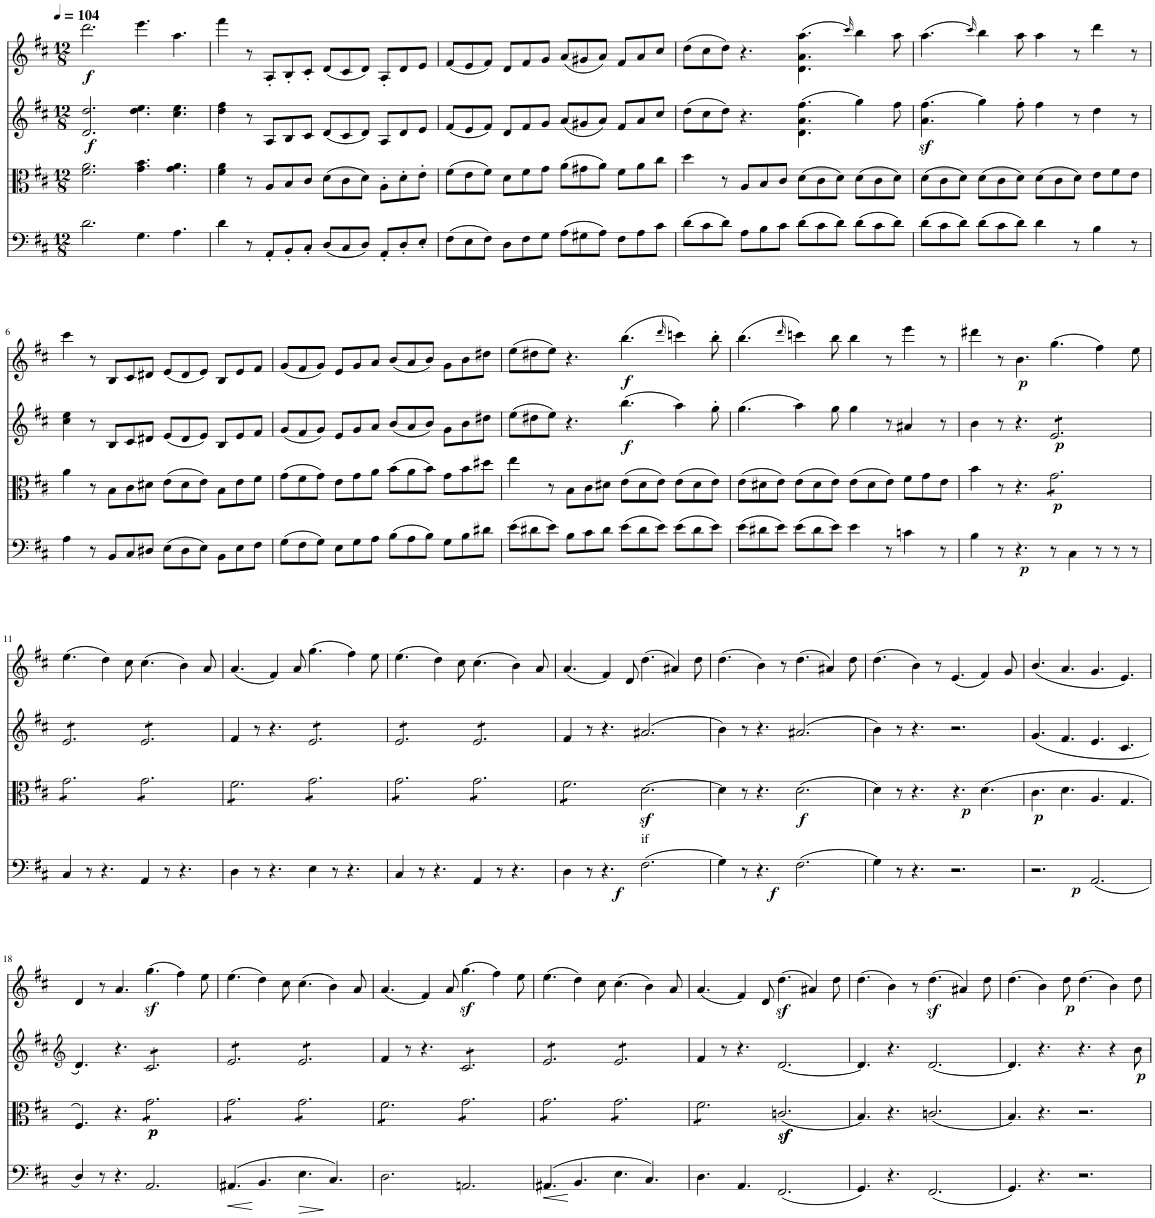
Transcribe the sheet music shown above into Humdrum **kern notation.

**kern	**dynam	**kern	**text	**dynam	**kern	**dynam	**kern	**dynam
*part4	*part4	*part3	*part3	*part3	*part2	*part2	*part1	*part1
*staff4	*staff4	*staff3	*staff3	*staff3	*staff2	*staff2	*staff1	*staff1
*I"Piano	*	*I"Piano	*	*	*I"Piano	*	*I"Piano	*
*I'Pno	*	*I'Pno	*	*	*I'Pno	*	*I'Pno	*
*clefF4	*	*clefC3	*	*	*clefG2	*	*clefG2	*
*k[f#c#]	*	*k[f#c#]	*	*	*k[f#c#]	*	*k[f#c#]	*
*M12/8	*	*M12/8	*	*	*M12/8	*	*M12/8	*
*MM104	*	*MM104	*	*	*MM104	*	*MM104	*
=1	=1	=1	=1	=1	=1	=1	=1	=1
!	!	!	!	!	!	!LO:DY:b	!	!LO:DY:b
2.d\	.	2.f#\ 2.a\	.	.	2.d/ 2.dd/	f	2.ddd\	f
4.G\	.	4.g\ 4.b\	.	.	4.dd\ 4.ee\	.	4.eee\	.
4.A\	.	4.g\ 4.a\	.	.	4.cc#\ 4.ee\	.	4.aa\	.
=2	=2	=2	=2	=2	=2	=2	=2	=2
4d\	.	4f#\ 4a\	.	.	4dd\ 4ff#\	.	4fff#\	.
8r	.	8r	.	.	8r	.	8r	.
8AA'/L	.	8A/L	.	.	8A/L	.	8A'/L	.
8BB'/	.	8B/	.	.	8B/	.	8B'/	.
8C#'/J	.	8c#/J	.	.	8c#/J	.	8c#'/J	.
(8D/L	.	(8d\L	.	.	(8d/L	.	(8d/L	.
8C#/	.	8c#\	.	.	8c#/	.	8c#/	.
8D/J)	.	8d\J)	.	.	8d/J)	.	8d/J)	.
8AA'/L	.	8A'\L	.	.	8A/L	.	8A'/L	.
8D'/	.	8d'\	.	.	8d/	.	8d/	.
8E'/J	.	8e'\J	.	.	8e/J	.	8e/J	.
=3	=3	=3	=3	=3	=3	=3	=3	=3
(8F#\L	.	(8f#\L	.	.	(8f#/L	.	(8f#/L	.
8E\	.	8e\	.	.	8e/	.	8e/	.
8F#\J)	.	8f#\J)	.	.	8f#/J)	.	8f#/J)	.
8D\L	.	8d\L	.	.	8d/L	.	8d/L	.
8F#\	.	8f#\	.	.	8f#/	.	8f#/	.
8G\J	.	8g\J	.	.	8g/J	.	8g/J	.
(8A\L	.	(8a\L	.	.	(8a/L	.	(8a/L	.
8G#X\	.	8g#X\	.	.	8g#X/	.	8g#X/	.
8A\J)	.	8a\J)	.	.	8a/J)	.	8a/J)	.
8F#\L	.	8f#\L	.	.	8f#/L	.	8f#/L	.
8A\	.	8a\	.	.	8a/	.	8a/	.
8c#\J	.	8cc#\J	.	.	8cc#/J	.	8cc#/J	.
=4	=4	=4	=4	=4	=4	=4	=4	=4
(8d\L	.	4dd\	.	.	(8dd\L	.	(8dd\L	.
8c#\	.	.	.	.	8cc#\	.	8cc#\	.
8d\J)	.	8r	.	.	8dd\J)	.	8dd\J)	.
8A\L	.	8A/L	.	.	4.r	.	4.r	.
8B\	.	8B/	.	.	.	.	.	.
8c#\J	.	8c#/J	.	.	.	.	.	.
(8d\L	.	(8d\L	.	.	(4.d\ 4.a\ 4.ff#\	.	(4.d\ 4.a\ 4.aa\	.
8c#\	.	8c#\	.	.	.	.	.	.
8d\J)	.	8d\J)	.	.	.	.	.	.
.	.	.	.	.	.	.	16qccc#/)	.
(8d\L	.	(8d\L	.	.	4gg\)	.	4bb\	.
8c#\	.	8c#\	.	.	.	.	.	.
8d\J)	.	8d\J)	.	.	8ff#\	.	8aa\	.
=5	=5	=5	=5	=5	=5	=5	=5	=5
(8d\L	.	(8d\L	.	.	(4.a\z< 4.ff#\z<	.	(4.aa\	.
8c#\	.	8c#\	.	.	.	.	.	.
8d\J)	.	8d\J)	.	.	.	.	.	.
.	.	.	.	.	.	.	16qccc#/)	.
(8d\L	.	(8d\L	.	.	4gg\)	.	4bb\	.
8c#\	.	8c#\	.	.	.	.	.	.
8d\J)	.	8d\J)	.	.	8ff#'\	.	8aa\	.
4d\	.	(8d\L	.	.	4ff#\	.	4aa\	.
.	.	8c#\	.	.	.	.	.	.
8r	.	8d\J)	.	.	8r	.	8r	.
4B\	.	8e\L	.	.	4dd\	.	4ddd\	.
.	.	8f#\	.	.	.	.	.	.
8r	.	8e\J	.	.	8r	.	8r	.
!!LO:LB:g=z
=6	=6	=6	=6	=6	=6	=6	=6	=6
4A\	.	4a\	.	.	4cc#\ 4ee\	.	4ccc#\	.
8r	.	8r	.	.	8r	.	8r	.
8BB/L	.	8B\L	.	.	8B/L	.	8B/L	.
8C#/	.	8c#\	.	.	8c#/	.	8c#/	.
8D#X/J	.	8d#X\J	.	.	8d#X/J	.	8d#X/J	.
(8E\L	.	(8e\L	.	.	(8e/L	.	(8e/L	.
8D#\	.	8d#\	.	.	8d#/	.	8d#/	.
8E\J)	.	8e\J)	.	.	8e/J)	.	8e/J)	.
8BB\L	.	8B\L	.	.	8B/L	.	8B/L	.
8E\	.	8e\	.	.	8e/	.	8e/	.
8F#\J	.	8f#\J	.	.	8f#/J	.	8f#/J	.
=7	=7	=7	=7	=7	=7	=7	=7	=7
(8G\L	.	(8g\L	.	.	(8g/L	.	(8g/L	.
8F#\	.	8f#\	.	.	8f#/	.	8f#/	.
8G\J)	.	8g\J)	.	.	8g/J)	.	8g/J)	.
8E\L	.	8e\L	.	.	8e/L	.	8e/L	.
8G\	.	8g\	.	.	8g/	.	8g/	.
8A\J	.	8a\J	.	.	8a/J	.	8a/J	.
(8B\L	.	(8b\L	.	.	(8b/L	.	(8b/L	.
8A\	.	8a\	.	.	8a/	.	8a/	.
8B\J)	.	8b\J)	.	.	8b/J)	.	8b/J)	.
8G\L	.	8g\L	.	.	8g\L	.	8g\L	.
8B\	.	8b\	.	.	8b\	.	8b\	.
8d#X\J	.	8dd#X\J	.	.	8dd#X\J	.	8dd#X\J	.
=8	=8	=8	=8	=8	=8	=8	=8	=8
(8e\L	.	4ee\	.	.	(8ee\L	.	(8ee\L	.
8d#X\	.	.	.	.	8dd#X\	.	8dd#X\	.
8e\J)	.	8r	.	.	8ee\J)	.	8ee\J)	.
8B\L	.	8B\L	.	.	4.r	.	4.r	.
8c#\	.	8c#\	.	.	.	.	.	.
8d#\J	.	8d#X\J	.	.	.	.	.	.
!	!	!	!	!	!	!LO:DY:b	!	!LO:DY:b
(8e\L	.	(8e\L	.	.	(4.bb\	f	(4.bb\	f
8d#\	.	8d#\	.	.	.	.	.	.
8e\J)	.	8e\J)	.	.	.	.	.	.
.	.	.	.	.	.	.	16qddd/	.
(8e\L	.	(8e\L	.	.	4aa\)	.	4cccn\)	.
8d#\	.	8d#\	.	.	.	.	.	.
8e\J)	.	8e\J)	.	.	8gg'\	.	8bb'\	.
=9	=9	=9	=9	=9	=9	=9	=9	=9
(8e\L	.	(8e\L	.	.	(4.gg\	.	(4.bb\	.
8d#X\	.	8d#X\	.	.	.	.	.	.
8e\J)	.	8e\J)	.	.	.	.	.	.
.	.	.	.	.	.	.	16qddd/	.
(8e\L	.	(8e\L	.	.	4aa\)	.	4cccn\)	.
8d#\	.	8d#\	.	.	.	.	.	.
8e\J)	.	8e\J)	.	.	8gg\	.	8bb\	.
4e\	.	(8e\L	.	.	4gg\	.	4bb\	.
.	.	8d#\	.	.	.	.	.	.
8r	.	8e\J)	.	.	8r	.	8r	.
4cn\	.	8f#\L	.	.	4a#X/	.	4eee\	.
.	.	8g\	.	.	.	.	.	.
8r	.	8e\J	.	.	8r	.	8r	.
=10	=10	=10	=10	=10	=10	=10	=10	=10
4B\	.	4b\	.	.	4b\	.	4ddd#X\	.
8r	.	8r	.	.	8r	.	8r	.
!	!LO:DY:b	!	!	!	!	!	!	!LO:DY:b
4.r	p	4.r	.	.	4.r	.	4.b\	p
!	!	!	!	!LO:DY:b	!	!LO:DY:b	!	!
*	*	*tremolo	*	*	*	*	*	*
*	*	*	*	*	*tremolo	*	*	*
8r	.	8g\L	.	p	8e/L	p	(4.gg\	.
4C#\	.	8g\	.	.	8e/	.	.	.
.	.	8g\	.	.	8e/	.	.	.
8r	.	8g\	.	.	8e/	.	4ff#\)	.
8r	.	8g\	.	.	8e/	.	.	.
8r	.	8g\J	.	.	8e/J	.	8ee\	.
!!LO:LB:g=z
=11	=11	=11	=11	=11	=11	=11	=11	=11
4C#/	.	8g\L	.	.	8e/L	.	(4.ee\	.
.	.	8g\	.	.	8e/	.	.	.
8r	.	8g\	.	.	8e/	.	.	.
4.r	.	8g\	.	.	8e/	.	4dd\)	.
.	.	8g\	.	.	8e/	.	.	.
.	.	8g\J	.	.	8e/J	.	8cc#\	.
4AA/	.	8g\L	.	.	8e/L	.	(4.cc#\	.
.	.	8g\	.	.	8e/	.	.	.
8r	.	8g\	.	.	8e/	.	.	.
4.r	.	8g\	.	.	8e/	.	4b\)	.
.	.	8g\	.	.	8e/	.	.	.
.	.	8g\J	.	.	8e/J	.	8a/	.
*	*	*	*	*	*Xtremolo	*	*	*
=12	=12	=12	=12	=12	=12	=12	=12	=12
4D\	.	8f#\L	.	.	4f#/	.	(4.a/	.
.	.	8f#\	.	.	.	.	.	.
8r	.	8f#\	.	.	8r	.	.	.
4.r	.	8f#\	.	.	4.r	.	4f#/)	.
.	.	8f#\	.	.	.	.	.	.
.	.	8f#\J	.	.	.	.	8a/	.
*	*	*	*	*	*tremolo	*	*	*
4E\	.	8g\L	.	.	8e/L	.	(4.gg\	.
.	.	8g\	.	.	8e/	.	.	.
8r	.	8g\	.	.	8e/	.	.	.
4.r	.	8g\	.	.	8e/	.	4ff#\)	.
.	.	8g\	.	.	8e/	.	.	.
.	.	8g\J	.	.	8e/J	.	8ee\	.
=13	=13	=13	=13	=13	=13	=13	=13	=13
4C#/	.	8g\L	.	.	8e/L	.	(4.ee\	.
.	.	8g\	.	.	8e/	.	.	.
8r	.	8g\	.	.	8e/	.	.	.
4.r	.	8g\	.	.	8e/	.	4dd\)	.
.	.	8g\	.	.	8e/	.	.	.
.	.	8g\J	.	.	8e/J	.	8cc#\	.
4AA/	.	8g\L	.	.	8e/L	.	(4.cc#\	.
.	.	8g\	.	.	8e/	.	.	.
8r	.	8g\	.	.	8e/	.	.	.
4.r	.	8g\	.	.	8e/	.	4b\)	.
.	.	8g\	.	.	8e/	.	.	.
.	.	8g\J	.	.	8e/J	.	8a/	.
*	*	*	*	*	*Xtremolo	*	*	*
=14	=14	=14	=14	=14	=14	=14	=14	=14
*^	*	*	*	*	*	*	*	*
4D\	2ryy	.	8f#\L	.	.	4f#/	.	(4.a/	.
.	.	.	8f#\	.	.	.	.	.	.
8r	.	.	8f#\	.	.	8r	.	.	.
4.r	.	.	8f#\	.	.	4.r	.	4f#/)	.
!	!	!LO:DY:b	!	!	!	!	!	!	!
.	1ryy	f	8f#\	.	.	.	.	.	.
.	.	.	8f#\J	.	.	.	.	8d/	.
*	*	*	*Xtremolo	*	*	*	*	*	*
!	!	!	!	!LO:LY:b	!	!	!	!	!
(2.F#\	.	.	[2.dz<\	if	.	(2.a#X/	.	(4.dd\	.
.	.	.	.	.	.	.	.	4a#X/)	.
.	.	.	.	.	.	.	.	8dd\	.
=15	=15	=15	=15	=15	=15	=15	=15	=15	=15
4G\)	2ryy	.	4d\]	.	.	4b\)	.	(4.dd\	.
8r	.	.	8r	.	.	8r	.	.	.
4.r	.	.	4.r	.	.	4.r	.	4b\)	.
!	!	!LO:DY:b	!	!	!	!	!	!	!
.	1ryy	f	.	.	.	.	.	.	.
.	.	.	.	.	.	.	.	8r	.
!	!	!	!	!	!LO:DY:b	!	!	!	!
(2.F#\	.	.	(2.d\	.	f	(2.a#X/	.	(4.dd\	.
.	.	.	.	.	.	.	.	4a#X/)	.
.	.	.	.	.	.	.	.	8dd\	.
*v	*v	*	*	*	*	*	*	*	*
=16	=16	=16	=16	=16	=16	=16	=16	=16
*	*	*^	*	*	*	*	*	*
4G\)	.	4d\)	2..ryy	.	.	4b\)	.	(4.dd\	.
8r	.	8r	.	.	.	8r	.	.	.
4.r	.	4.r	.	.	.	4.r	.	4b\)	.
.	.	.	.	.	.	.	.	8r	.
2.r	.	4.r	.	.	.	2.r	.	(4.e/	.
!	!	!	!	!	!LO:DY:b	!	!	!	!
.	.	.	2ryy	.	p	.	.	.	.
.	.	(4.d\	.	.	.	.	.	4f#/)	.
.	.	.	8ryy	.	.	.	.	8g/	.
=17	=17	=17	=17	=17	=17	=17	=17	=17	=17
!	!	!	!	!	!LO:DY:b	!	!	!	!
*^	*	*v	*v	*	*	*	*	*	*
2.r	2ryy	.	4.c#\	.	p	(4.g/	.	(4.b/	.
.	.	.	4.d\	.	.	4.f#/	.	4.a/	.
!	!	!LO:DY:b	!	!	!	!	!	!	!
.	1ryy	p	.	.	.	.	.	.	.
(2.AA/	.	.	4.A/	.	.	4.e/	.	4.g/	.
.	.	.	4.G/	.	.	4.c#/	.	4.e/)	.
*v	*v	*	*	*	*	*	*	*	*
!!LO:LB:g=z
=18	=18	=18	=18	=18	=18	=18	=18	=18
*	*	*	*	*	*clefG2	*	*	*
4D/)	.	4.F#/)	.	.	4.d/)	.	4d/	.
8r	.	.	.	.	.	.	8r	.
4.r	.	4.r	.	.	4.r	.	4.a/	.
!	!	!	!	!LO:DY:b	!	!	!	!
!	!	!	!	!LO:DY:n=1:b	!	!	!	!
*	*	*tremolo	*	*	*	*	*	*
*	*	*	*	*	*tremolo	*	*	*
2.AA/	.	8g\L	.	p p	8c#/L	.	(4.ggz<\	.
.	.	8g\	.	.	8c#/	.	.	.
.	.	8g\	.	.	8c#/	.	.	.
.	.	8g\	.	.	8c#/	.	4ff#\)	.
.	.	8g\	.	.	8c#/	.	.	.
.	.	8g\J	.	.	8c#/J	.	8ee\	.
=19	=19	=19	=19	=19	=19	=19	=19	=19
!	!LO:HP:b	!	!	!	!	!	!	!
(4.AA#X/	<	8g\L	.	.	8e/L	.	(4.ee\	.
.	.	8g\	.	.	8e/	.	.	.
.	.	8g\	.	.	8e/	.	.	.
4.BB/	.	8g\	.	.	8e/	.	4dd\)	.
.	.	8g\	.	.	8e/	.	.	.
.	.	8g\J	.	.	8e/J	.	8cc#\	.
!	!LO:HP:b	!	!	!	!	!	!	!
4.E\	>	8g\L	.	.	8e/L	.	(4.cc#\	.
.	.	8g\	.	.	8e/	.	.	.
.	.	8g\	.	.	8e/	.	.	.
4.C#/)	[	8g\	.	.	8e/	.	4b\)	.
.	.	8g\	.	.	8e/	.	.	.
.	.	8g\J	.	.	8e/J	.	8a/	.
*	*	*	*	*	*Xtremolo	*	*	*
=20	=20	=20	=20	=20	=20	=20	=20	=20
2.D\	.	8f#\L	.	.	4f#/	.	(4.a/	.
.	.	8f#\	.	.	.	.	.	.
.	.	8f#\	.	.	8r	.	.	.
.	.	8f#\	.	.	4.r	.	4f#/)	.
.	.	8f#\	.	.	.	.	.	.
.	.	8f#\J	.	.	.	.	8a/	.
*	*	*	*	*	*tremolo	*	*	*
2.AAn/	.	8g\L	.	.	8c#/L	.	(4.ggz<\	.
.	.	8g\	.	.	8c#/	.	.	.
.	.	8g\	.	.	8c#/	.	.	.
.	.	8g\	.	.	8c#/	.	4ff#\)	.
.	.	8g\	.	.	8c#/	.	.	.
.	.	8g\J	.	.	8c#/J	.	8ee\	.
=21	=21	=21	=21	=21	=21	=21	=21	=21
(4.AA#X/	.	8g\L	.	.	8e/L	.	(4.ee\	.
.	.	8g\	.	.	8e/	.	.	.
.	.	8g\	.	.	8e/	.	.	.
4.BB/	]	8g\	.	.	8e/	.	4dd\)	.
.	.	8g\	.	.	8e/	.	.	.
.	.	8g\J	.	.	8e/J	.	8cc#\	.
4.E\	.	8g\L	.	.	8e/L	.	(4.cc#\	.
.	.	8g\	.	.	8e/	.	.	.
.	.	8g\	.	.	8e/	.	.	.
4.C#/)	.	8g\	.	.	8e/	.	4b\)	.
.	.	8g\	.	.	8e/	.	.	.
.	.	8g\J	.	.	8e/J	.	8a/	.
*	*	*	*	*	*Xtremolo	*	*	*
=22	=22	=22	=22	=22	=22	=22	=22	=22
4.D\	.	8f#\L	.	.	4f#/	.	(4.a/	.
.	.	8f#\	.	.	.	.	.	.
.	.	8f#\	.	.	8r	.	.	.
4.AA/	.	8f#\	.	.	4.r	.	4f#/)	.
.	.	8f#\	.	.	.	.	.	.
.	.	8f#\J	.	.	.	.	8d/	.
*	*	*Xtremolo	*	*	*	*	*	*
(2.FF#/	.	(2.cnz</	.	.	[2.d/	.	(4.ddz<\	.
.	.	.	.	.	.	.	4a#X/)	.
.	.	.	.	.	.	.	8dd\	.
=23	=23	=23	=23	=23	=23	=23	=23	=23
4.GG/)	.	4.B/)	.	.	4.d/]	.	(4.dd\	.
4.r	.	4.r	.	.	4.r	.	4b\)	.
.	.	.	.	.	.	.	8r	.
(2.FF#/	.	(2.cn/	.	.	[2.d/	.	(4.ddz<\	.
.	.	.	.	.	.	.	4a#X/)	.
.	.	.	.	.	.	.	8dd\	.
=24	=24	=24	=24	=24	=24	=24	=24	=24
4.GG/)	.	4.B/)	.	.	4.d/]	.	(4.dd\	.
4.r	.	4.r	.	.	4.r	.	4b\)	.
!	!	!	!	!	!	!	!	!LO:DY:b
.	.	.	.	.	.	.	8dd\	p
2.r	.	2.r	.	.	4.r	.	(4.dd\	.
.	.	.	.	.	4r	.	4b\)	.
!	!	!	!	!	!	!LO:DY:b	!	!
.	.	.	.	.	8b\	p	8dd\	.
=	=	=	=	=	=	=	=	=
*-	*-	*-	*-	*-	*-	*-	*-	*-
